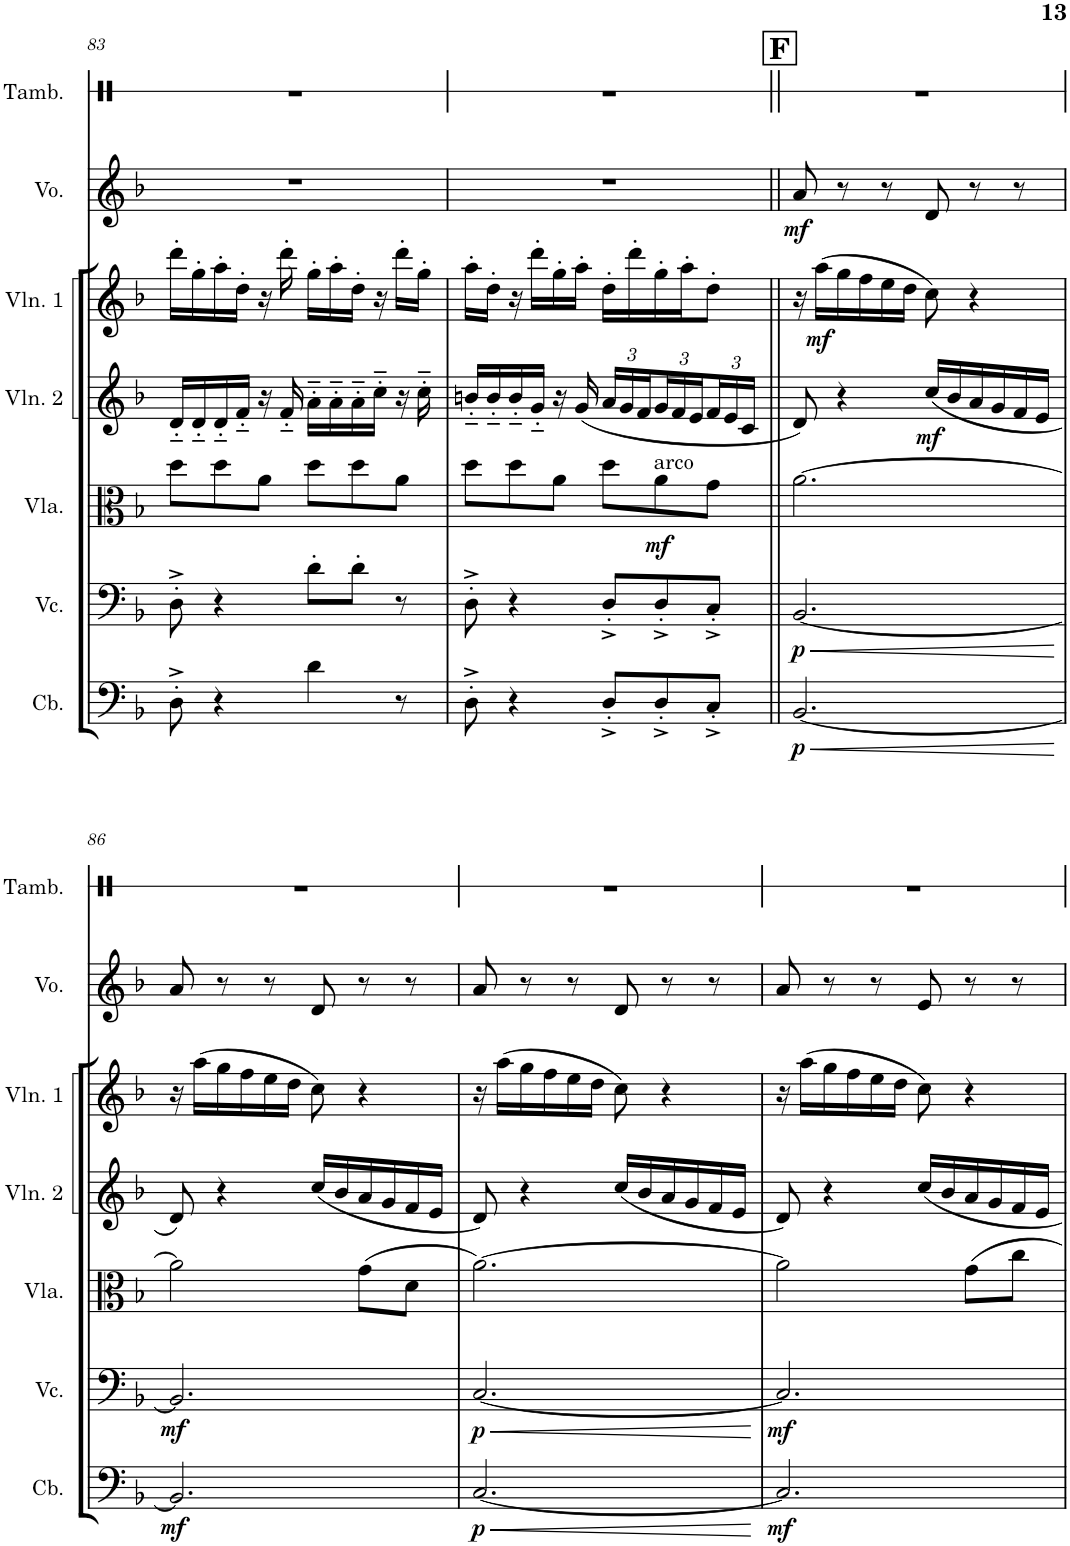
**kern	**dynam	**kern	**dynam	**kern	**dynam	**kern	**dynam	**kern	**dynam	**kern	**dynam	**kern
*part7	*part7	*part6	*part6	*part5	*part5	*part4	*part4	*part3	*part3	*part2	*part2	*part1
*staff7	*staff7	*staff6	*staff6	*staff5	*staff5	*staff4	*staff4	*staff3	*staff3	*staff2	*staff2	*staff1
*I"低音提琴	*	*I"大提琴	*	*I"中提琴	*	*I"小提琴 2	*	*I"小提琴 1	*	*I"人声	*	*I"铃鼓
!!LO:PB:g=z
*clefF4	*	*clefF4	*	*clefC3	*	*clefG2	*	*clefG2	*	*clefG2	*	*clefX
*Trd7c12	*	*	*	*	*	*	*	*	*	*	*	*
*k[b-]	*	*k[b-]	*	*k[b-]	*	*k[b-]	*	*k[b-]	*	*k[b-]	*	*k[]
*M6/8	*	*M6/8	*	*M6/8	*	*M6/8	*	*M6/8	*	*M6/8	*	*M6/8
=83	=83	=83	=83	=83	=83	=83	=83	=83	=83	=83	=83	=83
8D'^\	.	8D'^\	.	8dd\L	.	16d'~/LL	.	16ddd'\LL	.	2.r	.	2.r
.	.	.	.	.	.	16d'~/	.	16gg'\	.	.	.	.
4r	.	4r	.	8dd\	.	16d'~/	.	16aa'\	.	.	.	.
.	.	.	.	.	.	16f'~/JJ	.	16dd'\JJ	.	.	.	.
.	.	.	.	8a\J	.	16r	.	16r	.	.	.	.
.	.	.	.	.	.	16f'~/	.	16ddd'\	.	.	.	.
4d\	.	8d'\L	.	8dd\L	.	16a'~\LL	.	16gg'\LL	.	.	.	.
.	.	.	.	.	.	16a'~\	.	16aa'\	.	.	.	.
.	.	8d'\J	.	8dd\	.	16a'~\	.	16dd'\JJ	.	.	.	.
.	.	.	.	.	.	16cc'~\JJ	.	16r	.	.	.	.
8r	.	8r	.	8a\J	.	16r	.	16ddd'\LL	.	.	.	.
.	.	.	.	.	.	16cc'~\	.	16gg'\JJ	.	.	.	.
=84	=84	=84	=84	=84	=84	=84	=84	=84	=84	=84	=84	=84
8D'^\	.	8D'^\	.	8dd\L	.	16bn'~/LL	.	16aa'\LL	.	2.r	.	2.r
.	.	.	.	.	.	16b'~/	.	16dd'\JJ	.	.	.	.
4r	.	4r	.	8dd\	.	16b'~/	.	16r	.	.	.	.
.	.	.	.	.	.	16g'~/JJ	.	16ddd'\LL	.	.	.	.
.	.	.	.	8a\J	.	16r	.	16gg'\	.	.	.	.
.	.	.	.	.	.	(16g/	.	16aa'\JJ	.	.	.	.
*	*	*	*	*	*	*Xbrackettup	*	*	*	*	*	*
8D'^/L	.	8D'^/L	.	8dd\L	.	24a/LL	.	16dd'\LL	.	.	.	.
.	.	.	.	.	.	24g/	.	.	.	.	.	.
.	.	.	.	.	.	.	.	16ddd'\	.	.	.	.
.	.	.	.	.	.	24f/	.	.	.	.	.	.
!	!	!	!	!LO:TX:a:t=arco	!	!	!	!	!	!	!	!
!	!	!	!	!	!LO:DY:b	!	!	!	!	!	!	!
8D'^/	.	8D'^/	.	8a\	mf	24g/	.	16gg'\	.	.	.	.
.	.	.	.	.	.	24f/	.	.	.	.	.	.
.	.	.	.	.	.	.	.	16aa'\J	.	.	.	.
.	.	.	.	.	.	24e/	.	.	.	.	.	.
8C'^/J	.	8C'^/J	.	8g\J	.	24f/	.	8dd'\J	.	.	.	.
.	.	.	.	.	.	24e/	.	.	.	.	.	.
.	.	.	.	.	.	24c/JJ	.	.	.	.	.	.
!!LO:REH:place=s1:a:B:cj:fs=14:t=F
=85||	=85||	=85||	=85||	=85||	=85||	=85||	=85||	=85||	=85||	=85||	=85||	=85||
!	!LO:HP:b	!	!LO:HP:b	!	!	!	!	!	!	!	!	!
!	!LO:DY:n=1:b	!	!LO:DY:n=1:b	!	!	!	!	!	!	!	!LO:DY:b	!
[2.BB-/	< p	[2.BB-/	< p	[2.a\	.	8d/)	.	16r	.	8a/	mf	2.r
!	!	!	!	!	!	!	!	!	!LO:DY:b	!	!	!
.	.	.	.	.	.	.	.	(16aa\LL	mf	.	.	.
.	.	.	.	.	.	4r	.	16gg\	.	8r	.	.
.	.	.	.	.	.	.	.	16ff\	.	.	.	.
.	.	.	.	.	.	.	.	16ee\	.	8r	.	.
.	.	.	.	.	.	.	.	16dd\JJ	.	.	.	.
!	!	!	!	!	!	!	!LO:DY:b	!	!	!	!	!
.	.	.	.	.	.	(16cc/LL	mf	8cc\)	.	8d/	.	.
.	.	.	.	.	.	16b-/	.	.	.	.	.	.
.	.	.	.	.	.	16a/	.	4r	.	8r	.	.
.	.	.	.	.	.	16g/	.	.	.	.	.	.
.	.	.	.	.	.	16f/	.	.	.	8r	.	.
.	.	.	.	.	.	16e/JJ	.	.	.	.	.	.
.	[	.	[	.	.	.	.	.	.	.	.	.
!!LO:LB:g=z
=86	=86	=86	=86	=86	=86	=86	=86	=86	=86	=86	=86	=86
!	!LO:DY:b	!	!LO:DY:b	!	!	!	!	!	!	!	!	!
2.BB-/]	mf	2.BB-/]	mf	2a\]	.	8d/)	.	16r	.	8a/	.	2.r
.	.	.	.	.	.	.	.	(16aa\LL	.	.	.	.
.	.	.	.	.	.	4r	.	16gg\	.	8r	.	.
.	.	.	.	.	.	.	.	16ff\	.	.	.	.
.	.	.	.	.	.	.	.	16ee\	.	8r	.	.
.	.	.	.	.	.	.	.	16dd\JJ	.	.	.	.
.	.	.	.	.	.	(16cc/LL	.	8cc\)	.	8d/	.	.
.	.	.	.	.	.	16b-/	.	.	.	.	.	.
.	.	.	.	(8g\L	.	16a/	.	4r	.	8r	.	.
.	.	.	.	.	.	16g/	.	.	.	.	.	.
.	.	.	.	8d\J	.	16f/	.	.	.	8r	.	.
.	.	.	.	.	.	16e/JJ	.	.	.	.	.	.
=87	=87	=87	=87	=87	=87	=87	=87	=87	=87	=87	=87	=87
!	!LO:HP:b	!	!LO:HP:b	!	!	!	!	!	!	!	!	!
!	!LO:DY:n=1:b	!	!LO:DY:n=1:b	!	!	!	!	!	!	!	!	!
[2.C/	< p	[2.C/	< p	[2.a\)	.	8d/)	.	16r	.	8a/	.	2.r
.	.	.	.	.	.	.	.	(16aa\LL	.	.	.	.
.	.	.	.	.	.	4r	.	16gg\	.	8r	.	.
.	.	.	.	.	.	.	.	16ff\	.	.	.	.
.	.	.	.	.	.	.	.	16ee\	.	8r	.	.
.	.	.	.	.	.	.	.	16dd\JJ	.	.	.	.
.	.	.	.	.	.	(16cc/LL	.	8cc\)	.	8d/	.	.
.	.	.	.	.	.	16b-/	.	.	.	.	.	.
.	.	.	.	.	.	16a/	.	4r	.	8r	.	.
.	.	.	.	.	.	16g/	.	.	.	.	.	.
.	.	.	.	.	.	16f/	.	.	.	8r	.	.
.	.	.	.	.	.	16e/JJ	.	.	.	.	.	.
.	[	.	[	.	.	.	.	.	.	.	.	.
=88	=88	=88	=88	=88	=88	=88	=88	=88	=88	=88	=88	=88
!	!LO:DY:b	!	!LO:DY:b	!	!	!	!	!	!	!	!	!
2.C/]	mf	2.C/]	mf	2a\]	.	8d/)	.	16r	.	8a/	.	2.r
.	.	.	.	.	.	.	.	(16aa\LL	.	.	.	.
.	.	.	.	.	.	4r	.	16gg\	.	8r	.	.
.	.	.	.	.	.	.	.	16ff\	.	.	.	.
.	.	.	.	.	.	.	.	16ee\	.	8r	.	.
.	.	.	.	.	.	.	.	16dd\JJ	.	.	.	.
.	.	.	.	.	.	16cc/LL	.	8cc\)	.	8e/	.	.
.	.	.	.	.	.	16b-/	.	.	.	.	.	.
.	.	.	.	8g\L	.	16a/	.	4r	.	8r	.	.
.	.	.	.	.	.	16g/	.	.	.	.	.	.
.	.	.	.	8cc\J	.	16f/	.	.	.	8r	.	.
.	.	.	.	.	.	16e/JJ	.	.	.	.	.	.
=	=	=	=	=	=	=	=	=	=	=	=	=
*-	*-	*-	*-	*-	*-	*-	*-	*-	*-	*-	*-	*-
